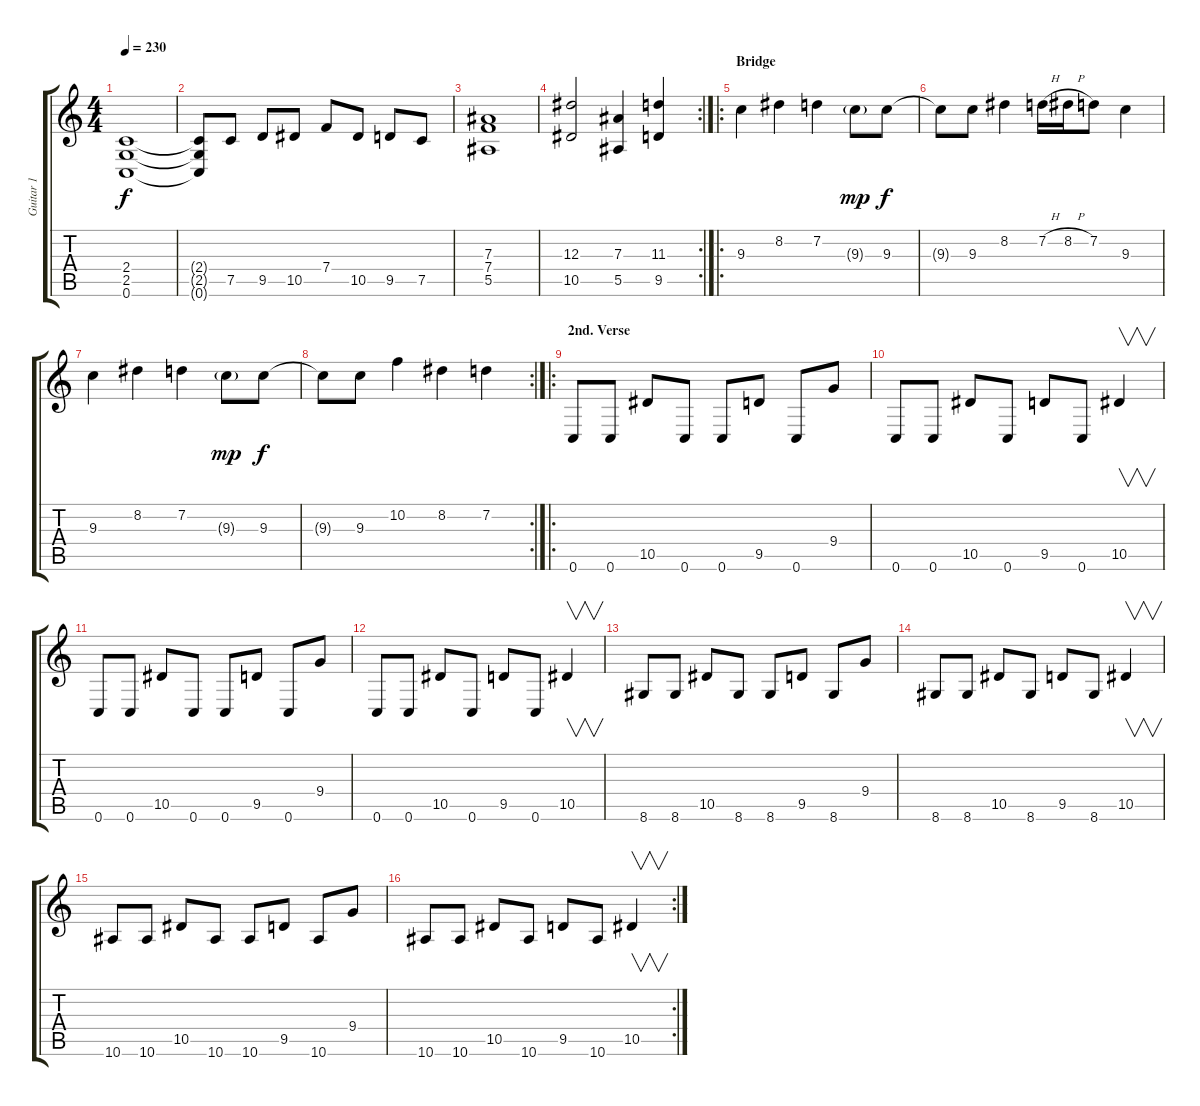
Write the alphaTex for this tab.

\track ("Guitar 1" "Guitar 1") {instrument distortionguitar}
\staff {score tabs}
\tuning (C4 G3 Eb3 Bb2 F2 C2) {hide}
\ts (4 4)
\tempo 230
\clef g2
\ks c
(2.4 2.5 0.6).1{dy f} |
(2.4{t} 2.5{t} 0.6{t}).8 7.5.8 9.5.8 10.5.8 7.4.8 10.5.8 9.5.8 7.5.8 |
(7.3 7.4 5.5).1 |
\rc 2
(12.3 10.5).2 (7.3 5.5).4 (11.3 9.5).4 |
\ro
\section ("" "Bridge")
9.3.4 8.2.4 7.2.4 9.3{g}.8{dy mp} 9.3.8{dy f} |
9.3{t}.8 9.3.8 8.2.4 7.2{h}.16 8.2{h}.16 7.2.8 9.3.4 |
9.3.4 8.2.4 7.2.4 9.3{g}.8{dy mp} 9.3.8{dy f} |
\rc 2
9.3{t}.8 9.3.8 10.2.4 8.2.4 7.2.4 |
\ro
\section ("" "2nd. Verse")
0.6.8 0.6.8 10.5.8 0.6.8 0.6.8 9.5.8 0.6.8 9.4.8 |
0.6.8 0.6.8 10.5.8 0.6.8 9.5.8 0.6.8 10.5.4{v} |
0.6.8 0.6.8 10.5.8 0.6.8 0.6.8 9.5.8 0.6.8 9.4.8 |
0.6.8 0.6.8 10.5.8 0.6.8 9.5.8 0.6.8 10.5.4{v} |
8.6.8 8.6.8 10.5.8 8.6.8 8.6.8 9.5.8 8.6.8 9.4.8 |
8.6.8 8.6.8 10.5.8 8.6.8 9.5.8 8.6.8 10.5.4{v} |
10.6.8 10.6.8 10.5.8 10.6.8 10.6.8 9.5.8 10.6.8 9.4.8 |
\rc 2
10.6.8 10.6.8 10.5.8 10.6.8 9.5.8 10.6.8 10.5.4{v}
